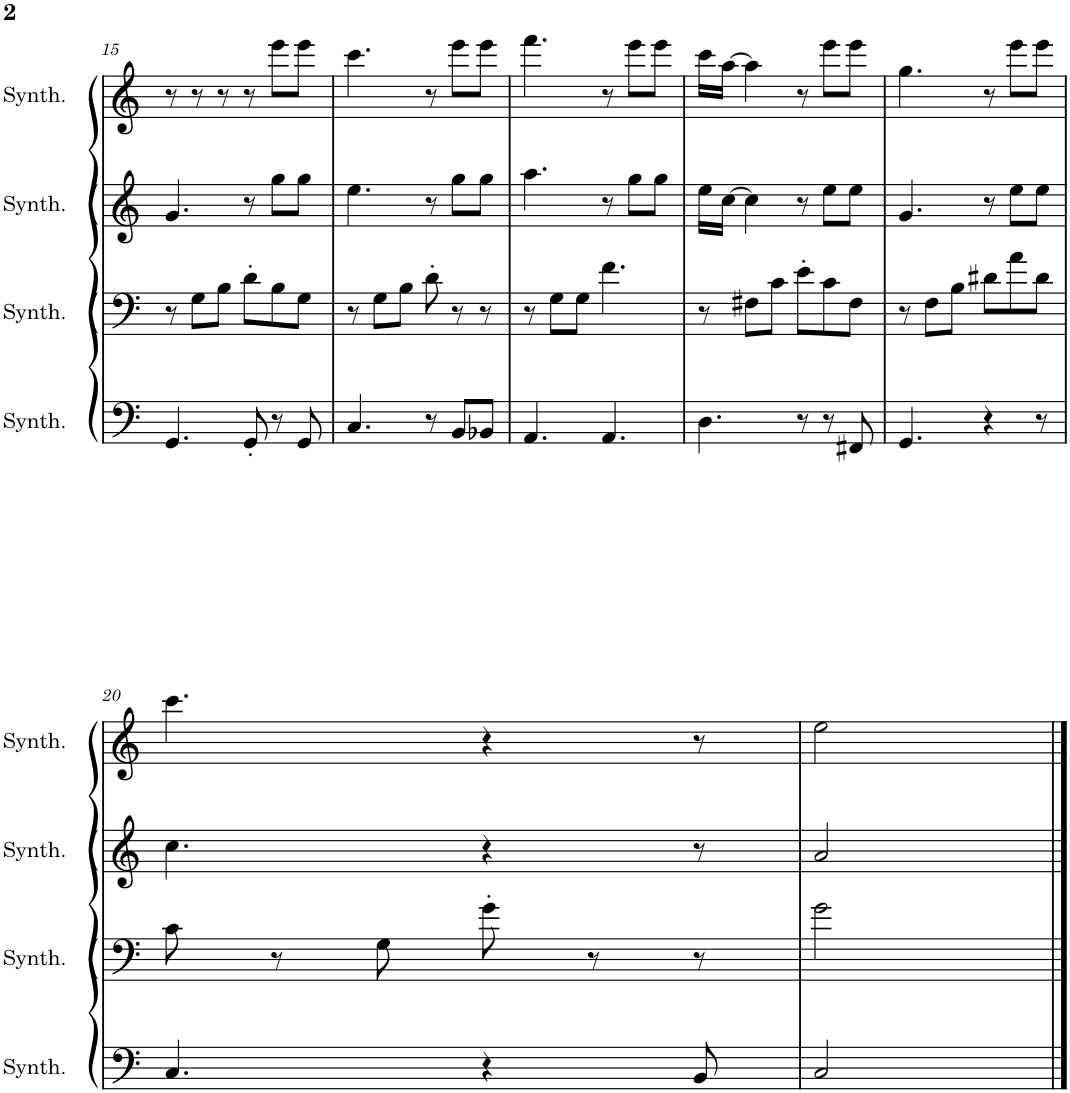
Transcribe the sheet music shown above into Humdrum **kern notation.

**kern	**kern	**kern	**kern
*part4	*part3	*part2	*part1
*staff4	*staff3	*staff2	*staff1
*I"Saw Synthesizer	*I"Saw Synthesizer	*I"Saw Synthesizer	*I"Saw Synthesizer
*I'Synth.	*I'Synth.	*I'Synth.	*I'Synth.
!!LO:PB:g=z
*clefF4	*clefF4	*clefG2	*clefG2
*k[]	*k[]	*k[]	*k[]
*M6/8	*M6/8	*M6/8	*M6/8
=15	=15	=15	=15
4.GG/	8r	4.g/	8r
.	8G\L	.	8r
.	8B\J	.	8r
8GG'/	8d'\L	8r	8r
8r	8B\	8gg\L	8eee\L
8GG/	8G\J	8gg\J	8eee\J
=16	=16	=16	=16
4.C/	8r	4.ee\	4.ccc\
.	8G\L	.	.
.	8B\J	.	.
8r	8d'\	8r	8r
8BB/L	8r	8gg\L	8eee\L
8BB-X/J	8r	8gg\J	8eee\J
=17	=17	=17	=17
4.AA/	8r	4.aa\	4.fff\
.	8G\L	.	.
.	8G\J	.	.
4.AA/	4.f\	8r	8r
.	.	8gg\L	8eee\L
.	.	8gg\J	8eee\J
=18	=18	=18	=18
4.D\	8r	16ee\LL	16ccc\LL
.	.	[16cc\JJ	[16aa\JJ
.	8F#X\L	4cc\]	4aa\]
.	8c\J	.	.
8r	8e'\L	8r	8r
8r	8c\	8ee\L	8eee\L
8FF#X/	8F#\J	8ee\J	8eee\J
=19	=19	=19	=19
4.GG/	8r	4.g/	4.gg\
.	8F\L	.	.
.	8B\J	.	.
4r	8d#X\L	8r	8r
.	8a\	8ee\L	8eee\L
8r	8d#\J	8ee\J	8eee\J
!!LO:LB:g=z
=20	=20	=20	=20
4.C/	8c\	4.cc\	4.ccc\
.	8r	.	.
.	8G\	.	.
4r	8g'\	4r	4r
.	8r	.	.
8BB/	8r	8r	8r
=21	=21	=21	=21
2C/	2g\	2a/	2ee\
==	==	==	==
*-	*-	*-	*-
